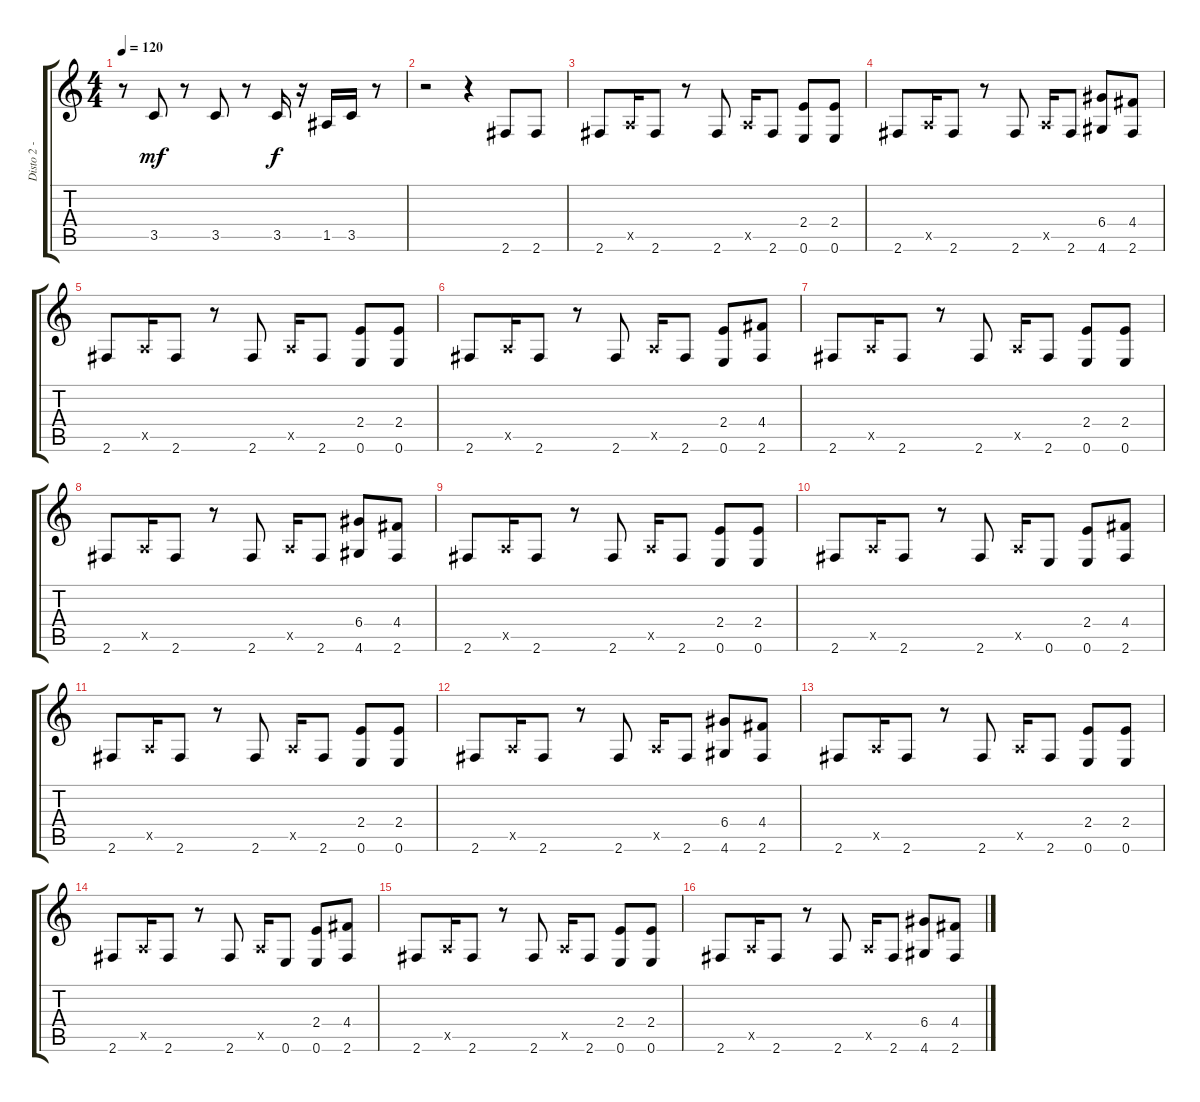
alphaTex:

\track ("Disto 2 - Left" "Disto 2 - ") {instrument distortionguitar}
\staff {score tabs}
\tuning (E4 B3 G3 D3 A2 E2) {hide}
\ts (4 4)
\tempo 120
\clef g2
\ks c
r.8{dy mf} 3.5.8 r.8 3.5.8 r.8 3.5.16{dy f} r.16 1.5.16 3.5.16 r.8 |
r.2 r.4 2.6.8 2.6.8 |
2.6.8 0.5{x}.16 2.6.8 r.8 2.6.8 0.5{x}.16 2.6.8 (2.4 0.6).8 (2.4 0.6).8 |
2.6.8 0.5{x}.16 2.6.8 r.8 2.6.8 0.5{x}.16 2.6.8 (6.4 4.6).8 (4.4 2.6).8 |
2.6.8 0.5{x}.16 2.6.8 r.8 2.6.8 0.5{x}.16 2.6.8 (2.4 0.6).8 (2.4 0.6).8 |
2.6.8 0.5{x}.16 2.6.8 r.8 2.6.8 0.5{x}.16 2.6.8 (2.4 0.6).8 (4.4 2.6).8 |
2.6.8 0.5{x}.16 2.6.8 r.8 2.6.8 0.5{x}.16 2.6.8 (2.4 0.6).8 (2.4 0.6).8 |
2.6.8 0.5{x}.16 2.6.8 r.8 2.6.8 0.5{x}.16 2.6.8 (6.4 4.6).8 (4.4 2.6).8 |
2.6.8 0.5{x}.16 2.6.8 r.8 2.6.8 0.5{x}.16 2.6.8 (2.4 0.6).8 (2.4 0.6).8 |
2.6.8 0.5{x}.16 2.6.8 r.8 2.6.8 0.5{x}.16 0.6.8 (2.4 0.6).8 (4.4 2.6).8 |
2.6.8 0.5{x}.16 2.6.8 r.8 2.6.8 0.5{x}.16 2.6.8 (2.4 0.6).8 (2.4 0.6).8 |
2.6.8 0.5{x}.16 2.6.8 r.8 2.6.8 0.5{x}.16 2.6.8 (6.4 4.6).8 (4.4 2.6).8 |
2.6.8 0.5{x}.16 2.6.8 r.8 2.6.8 0.5{x}.16 2.6.8 (2.4 0.6).8 (2.4 0.6).8 |
2.6.8 0.5{x}.16 2.6.8 r.8 2.6.8 0.5{x}.16 0.6.8 (2.4 0.6).8 (4.4 2.6).8 |
2.6.8 0.5{x}.16 2.6.8 r.8 2.6.8 0.5{x}.16 2.6.8 (2.4 0.6).8 (2.4 0.6).8 |
2.6.8 0.5{x}.16 2.6.8 r.8 2.6.8 0.5{x}.16 2.6.8 (6.4 4.6).8 (4.4 2.6).8
